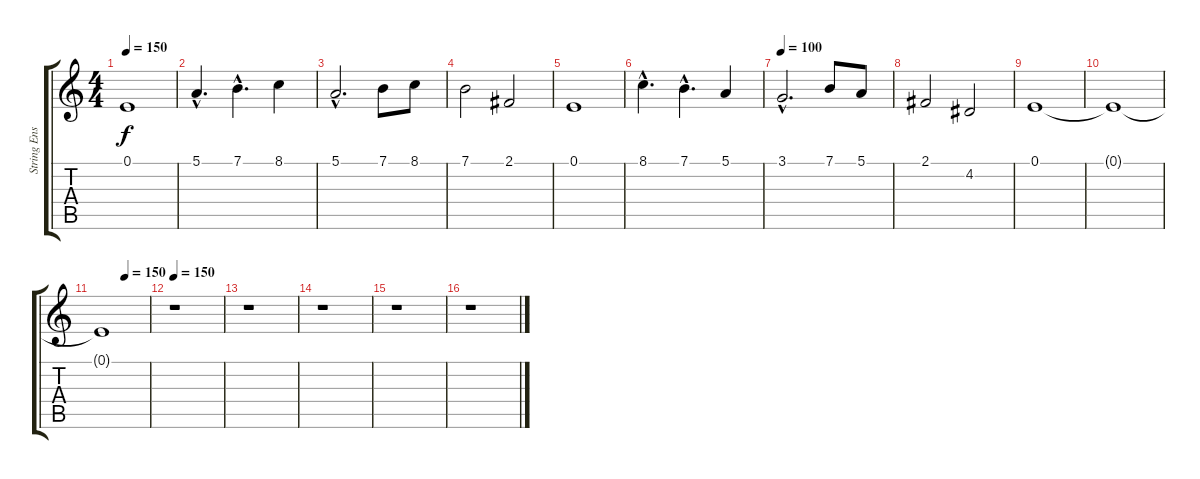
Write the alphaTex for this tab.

\track ("String Ensemble III" "String Ens") {instrument stringensemble1}
\staff {score tabs}
\tuning (E4 B3 G3 D3 A2 E2) {hide}
\ts (4 4)
\tempo 150
\clef g2
\ks c
0.1.1{dy f} |
5.1{hac}.4{d} 7.1{hac}.4{d} 8.1.4 |
5.1{hac}.2{d} 7.1.8 8.1.8 |
7.1.2 2.1.2 |
0.1.1 |
8.1{hac}.4{d} 7.1{hac}.4{d} 5.1.4 |
\tempo 100
3.1{hac}.2{d} 7.1.8 5.1.8 |
2.1.2 4.2.2 |
0.1.1 |
0.1{t}.1 |
\tempo (150 0.5)
0.1{t}.1 |
\tempo 150
r.1 |
r.1 |
r.1 |
r.1 |
r.1
